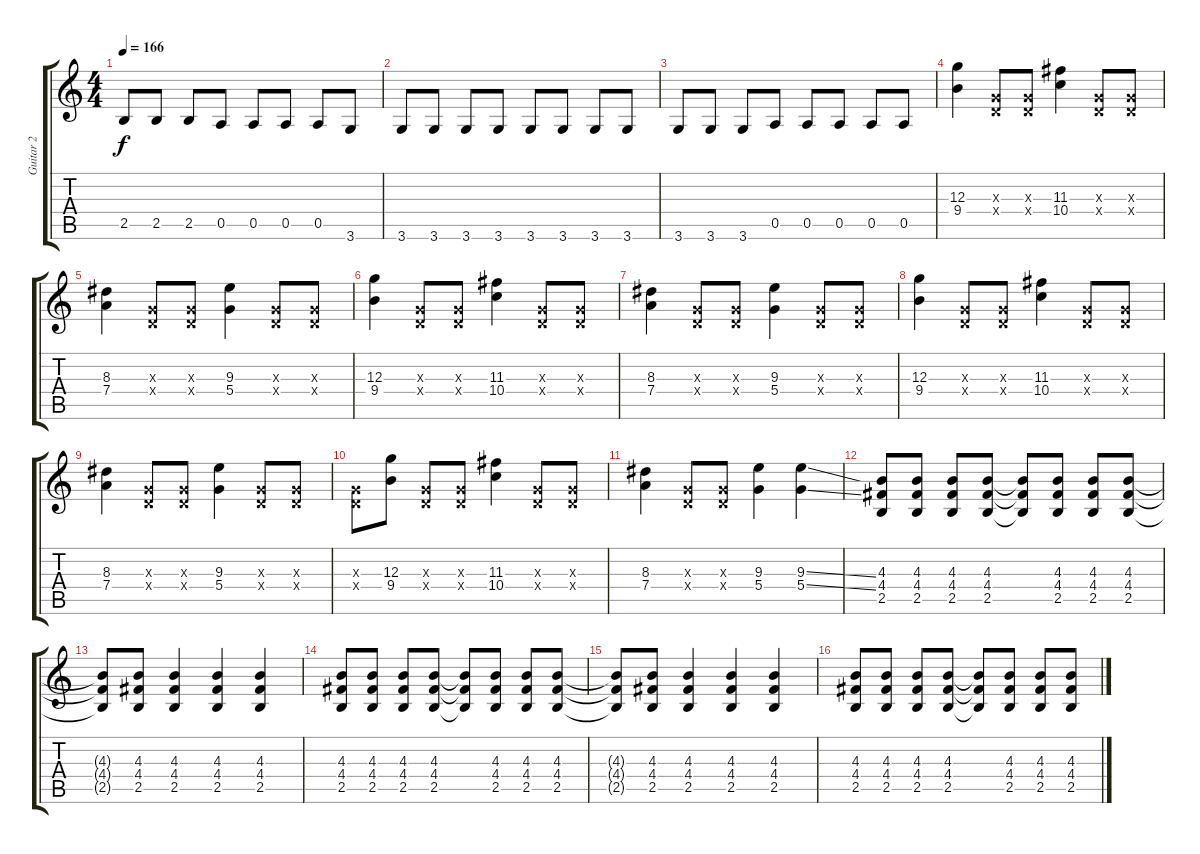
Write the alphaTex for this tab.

\track ("Guitar 2" "Guitar 2") {instrument distortionguitar}
\staff {score tabs}
\tuning (E4 B3 G3 D3 A2 E2) {hide}
\ts (4 4)
\tempo 166
\clef g2
\ks c
2.5.8{dy f} 2.5.8 2.5.8 0.5.8 0.5.8 0.5.8 0.5.8 3.6.8 |
3.6.8 3.6.8 3.6.8 3.6.8 3.6.8 3.6.8 3.6.8 3.6.8 |
3.6.8 3.6.8 3.6.8 0.5.8 0.5.8 0.5.8 0.5.8 0.5.8 |
(12.3 9.4).4 (0.3{x} 0.4{x}).8 (0.3{x} 0.4{x}).8 (11.3 10.4).4 (0.3{x} 0.4{x}).8 (0.3{x} 0.4{x}).8 |
(8.3 7.4).4 (0.3{x} 0.4{x}).8 (0.3{x} 0.4{x}).8 (9.3 5.4).4 (0.3{x} 0.4{x}).8 (0.3{x} 0.4{x}).8 |
(12.3 9.4).4 (0.3{x} 0.4{x}).8 (0.3{x} 0.4{x}).8 (11.3 10.4).4 (0.3{x} 0.4{x}).8 (0.3{x} 0.4{x}).8 |
(8.3 7.4).4 (0.3{x} 0.4{x}).8 (0.3{x} 0.4{x}).8 (9.3 5.4).4 (0.3{x} 0.4{x}).8 (0.3{x} 0.4{x}).8 |
(12.3 9.4).4 (0.3{x} 0.4{x}).8 (0.3{x} 0.4{x}).8 (11.3 10.4).4 (0.3{x} 0.4{x}).8 (0.3{x} 0.4{x}).8 |
(8.3 7.4).4 (0.3{x} 0.4{x}).8 (0.3{x} 0.4{x}).8 (9.3 5.4).4 (0.3{x} 0.4{x}).8 (0.3{x} 0.4{x}).8 |
(0.3{x} 0.4{x}).8 (12.3 9.4).8 (0.3{x} 0.4{x}).8 (0.3{x} 0.4{x}).8 (11.3 10.4).4 (0.3{x} 0.4{x}).8 (0.3{x} 0.4{x}).8 |
(8.3 7.4).4 (0.3{x} 0.4{x}).8 (0.3{x} 0.4{x}).8 (9.3 5.4).4 (9.3{ss} 5.4{ss}).4 |
(4.3 4.4 2.5).8 (4.3 4.4 2.5).8 (4.3 4.4 2.5).8 (4.3 4.4 2.5).8 (4.3{t} 4.4{t} 2.5{t}).8 (4.3 4.4 2.5).8 (4.3 4.4 2.5).8 (4.3 4.4 2.5).8 |
(4.3{t} 4.4{t} 2.5{t}).8 (4.3 4.4 2.5).8 (4.3 4.4 2.5).4 (4.3 4.4 2.5).4 (4.3 4.4 2.5).4 |
(4.3 4.4 2.5).8 (4.3 4.4 2.5).8 (4.3 4.4 2.5).8 (4.3 4.4 2.5).8 (4.3{t} 4.4{t} 2.5{t}).8 (4.3 4.4 2.5).8 (4.3 4.4 2.5).8 (4.3 4.4 2.5).8 |
(4.3{t} 4.4{t} 2.5{t}).8 (4.3 4.4 2.5).8 (4.3 4.4 2.5).4 (4.3 4.4 2.5).4 (4.3 4.4 2.5).4 |
(4.3 4.4 2.5).8 (4.3 4.4 2.5).8 (4.3 4.4 2.5).8 (4.3 4.4 2.5).8 (4.3{t} 4.4{t} 2.5{t}).8 (4.3 4.4 2.5).8 (4.3 4.4 2.5).8 (4.3 4.4 2.5).8
